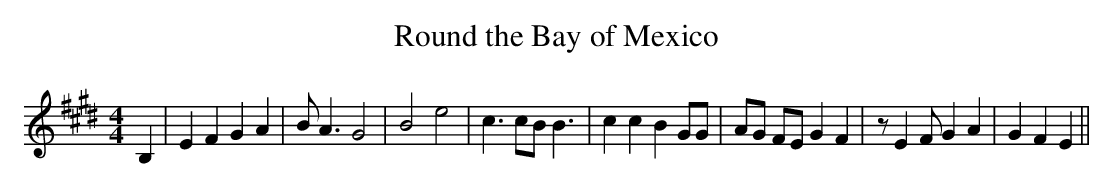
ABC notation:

X:1
T:Round the Bay of Mexico
M:4/4
L:1/4
K:E
 B,| E F G A| B/2 A3/2 G2| B2 e2| c3/2 c/2B/2 B3/2| c c B G/2G/2| A/2G/2 F/2E/2 G F|\
 z/2 E F/2 G A| G F E||
